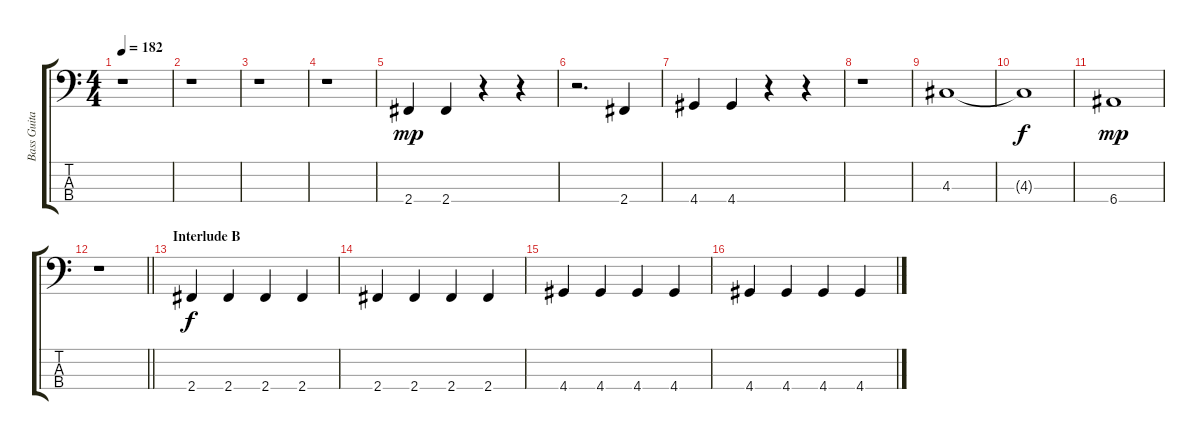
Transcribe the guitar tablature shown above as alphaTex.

\track ("Bass Guitar" "Bass Guita") {instrument electricbassfinger}
\staff {score tabs}
\tuning (G2 D2 A1 E1) {hide}
\ts (4 4)
\tempo 182
\clef f4
\ks c
r.1{dy f} |
r.1 |
r.1 |
r.1 |
2.4.4{dy mp} 2.4.4 r.4 r.4 |
r.2{d} 2.4.4 |
4.4.4 4.4.4 r.4 r.4 |
r.1 |
4.3.1 |
4.3{t}.1{dy f} |
6.4.1{dy mp} |
\barLineRight lightlight
r.1 |
\section ("" "Interlude B")
2.4.4{dy f} 2.4.4 2.4.4 2.4.4 |
2.4.4 2.4.4 2.4.4 2.4.4 |
4.4.4 4.4.4 4.4.4 4.4.4 |
4.4.4 4.4.4 4.4.4 4.4.4
